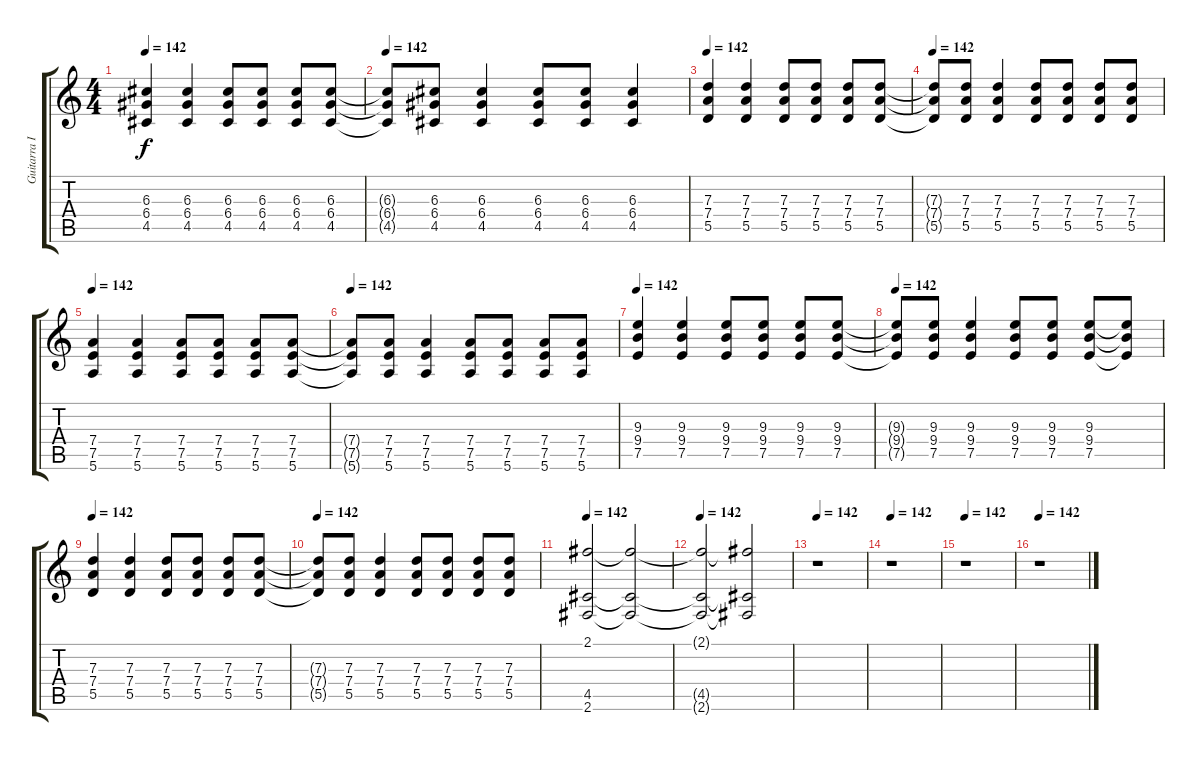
\track ("Guitarra II" "Guitarra I") {instrument distortionguitar}
\staff {score tabs}
\tuning (E4 B3 G3 D3 A2 E2) {hide}
\ts (4 4)
\tempo 142
\clef g2
\ks c
(6.3 6.4 4.5).4{dy f} (6.3 6.4 4.5).4 (6.3 6.4 4.5).8 (6.3 6.4 4.5).8 (6.3 6.4 4.5).8 (6.3 6.4 4.5).8 |
\tempo 142
(6.3{t} 6.4{t} 4.5{t}).8 (6.3 6.4 4.5).8 (6.3 6.4 4.5).4 (6.3 6.4 4.5).8 (6.3 6.4 4.5).8 (6.3 6.4 4.5).4 |
\tempo 142
(7.3 7.4 5.5).4 (7.3 7.4 5.5).4 (7.3 7.4 5.5).8 (7.3 7.4 5.5).8 (7.3 7.4 5.5).8 (7.3 7.4 5.5).8 |
\tempo 142
(7.3{t} 7.4{t} 5.5{t}).8 (7.3 7.4 5.5).8 (7.3 7.4 5.5).4 (7.3 7.4 5.5).8 (7.3 7.4 5.5).8 (7.3 7.4 5.5).8 (7.3 7.4 5.5).8 |
\tempo 142
(7.4 7.5 5.6).4 (7.4 7.5 5.6).4 (7.4 7.5 5.6).8 (7.4 7.5 5.6).8 (7.4 7.5 5.6).8 (7.4 7.5 5.6).8 |
\tempo 142
(7.4{t} 7.5{t} 5.6{t}).8 (7.4 7.5 5.6).8 (7.4 7.5 5.6).4 (7.4 7.5 5.6).8 (7.4 7.5 5.6).8 (7.4 7.5 5.6).8 (7.4 7.5 5.6).8 |
\tempo 142
(9.3 9.4 7.5).4 (9.3 9.4 7.5).4 (9.3 9.4 7.5).8 (9.3 9.4 7.5).8 (9.3 9.4 7.5).8 (9.3 9.4 7.5).8 |
\tempo 142
(9.3{t} 9.4{t} 7.5{t}).8 (9.3 9.4 7.5).8 (9.3 9.4 7.5).4 (9.3 9.4 7.5).8 (9.3 9.4 7.5).8 (9.3 9.4 7.5).8 (9.3{t} 9.4{t} 7.5{t}).8 |
\tempo 142
(7.3 7.4 5.5).4 (7.3 7.4 5.5).4 (7.3 7.4 5.5).8 (7.3 7.4 5.5).8 (7.3 7.4 5.5).8 (7.3 7.4 5.5).8 |
\tempo 142
(7.3{t} 7.4{t} 5.5{t}).8 (7.3 7.4 5.5).8 (7.3 7.4 5.5).4 (7.3 7.4 5.5).8 (7.3 7.4 5.5).8 (7.3 7.4 5.5).8 (7.3 7.4 5.5).8 |
\tempo 142
(2.1 4.5 2.6).2{volume 0} (2.1{t} 4.5{t} 2.6{t}).2 |
\tempo 142
(2.1{t} 4.5{t} 2.6{t}).2 (2.1{t} 4.5{t} 2.6{t}).2 |
\tempo 142
r.1 |
\tempo 142
r.1 |
\tempo 142
r.1 |
\tempo 142
r.1
